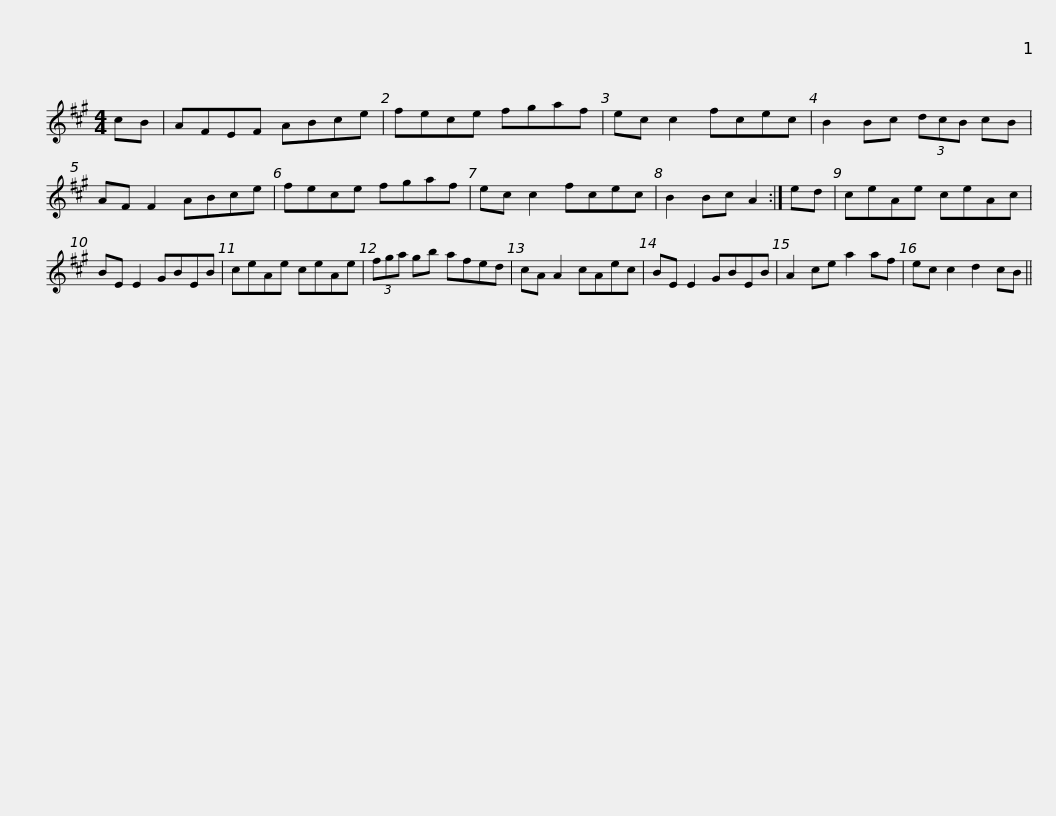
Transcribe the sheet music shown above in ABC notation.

X:1
L:1/8
M:4/4
I:linebreak $
K:A
V:1 treble
V:1
 cB | AFEF ABce | fece fgaf | ec c2 fcec | B2 Bc (3dcB cB | %5
 AF F2 ABce |$ fece fgaf | ec c2 fcec | B2 Bc A2 :| ed | %10
 ceAe ceAc | BE E2 GBEB | ceAe ceAe |$ (3fga gb afed | cA A2 cAec | %15
 BE E2 GBEB | A2 ce a2 af | ec c2 d2 cB || %18
